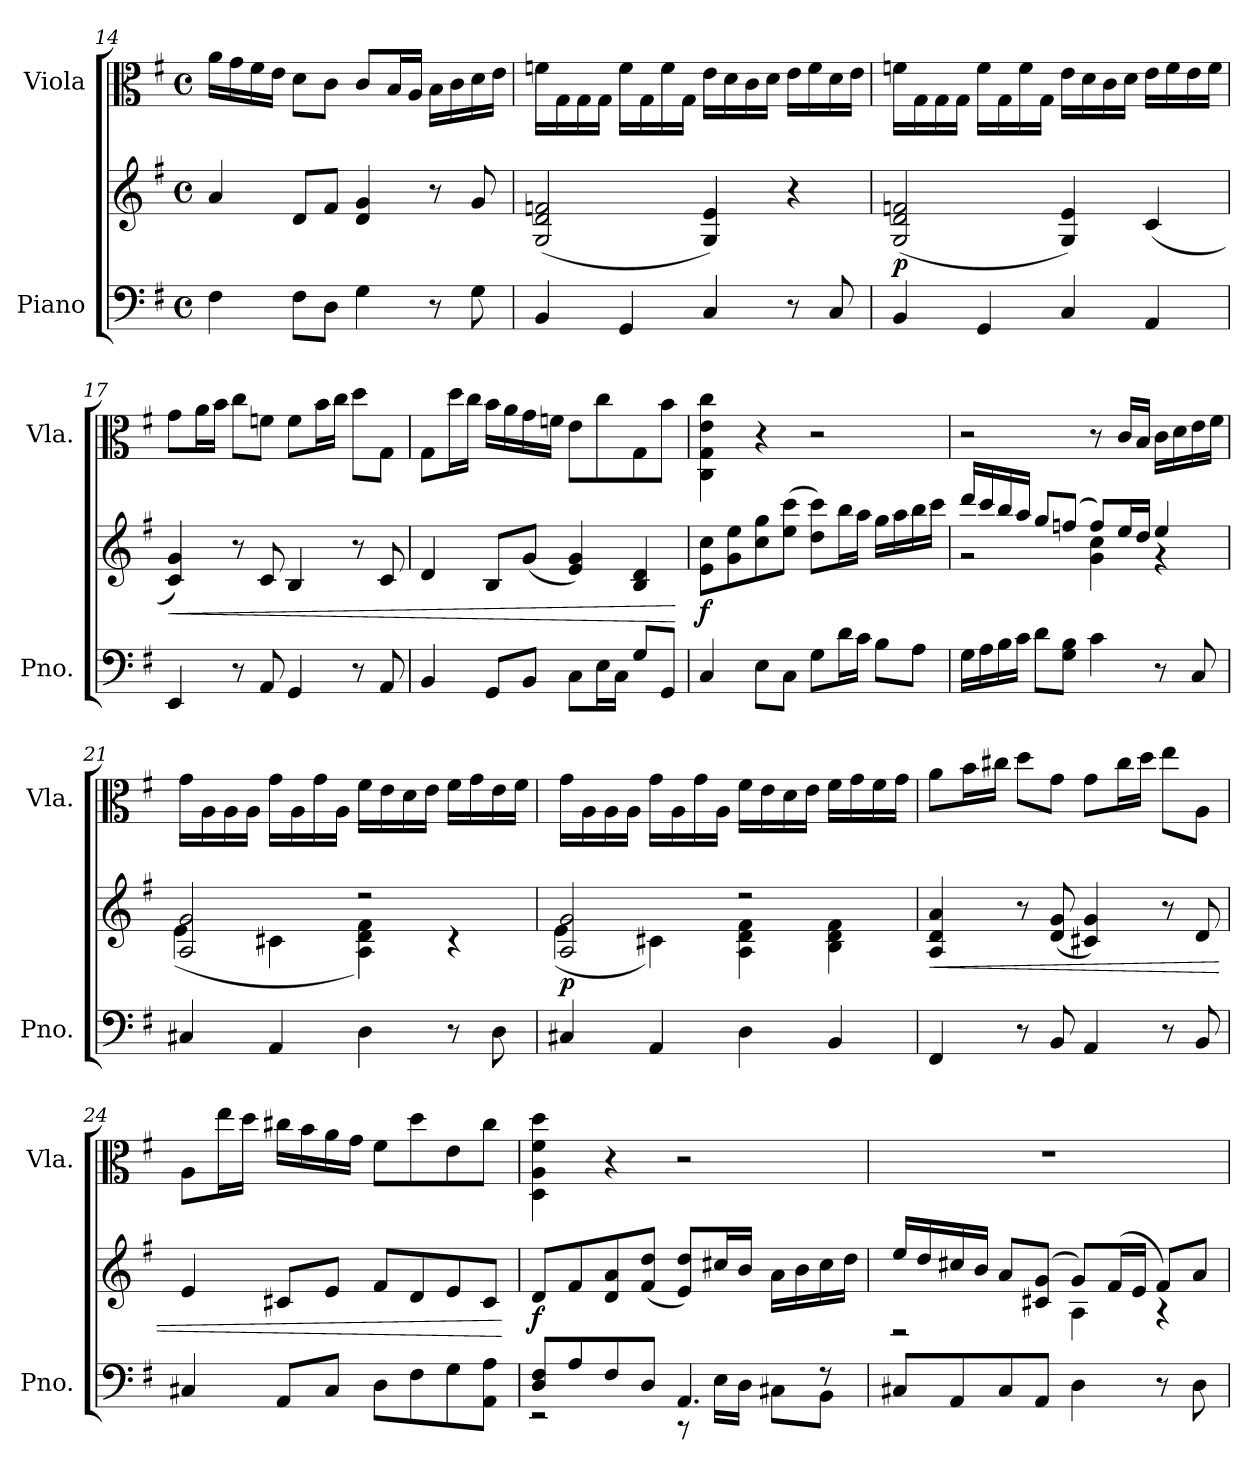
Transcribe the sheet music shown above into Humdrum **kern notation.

**kern	**kern	**dynam	**kern
*part2	*part2	*part2	*part1
*staff3	*staff2	*staff2/3	*staff1
*I"Piano	*	*	*I"Viola
*I'Pno.	*	*	*I'Vla.
!!LO:LB:g=z
*clefF4	*clefG2	*	*clefC3
*k[f#]	*k[f#]	*	*k[f#]
*M4/4	*M4/4	*	*M4/4
*met(c)	*met(c)	*	*met(c)
=14	=14	=14	=14
4F#\	4a/	.	16a\LL
.	.	.	16g\
.	.	.	16f#\
.	.	.	16e\JJ
8F#\L	8d/L	.	8d\L
8D\J	8f#/J	.	8c\J
4G\	4d/ 4g/	.	8c/L
.	.	.	16B/L
.	.	.	16A/JJ
8r	8r	.	16B\LL
.	.	.	16c\
8G\	8g/	.	16d\
.	.	.	16e\JJ
=15	=15	=15	=15
4BB/	(2G/ 2d/ 2fn/	.	16fn\LL
.	.	.	16G\
.	.	.	16G\
.	.	.	16G\JJ
4GG/	.	.	16f\LL
.	.	.	16G\
.	.	.	16f\
.	.	.	16G\JJ
4C/	4G/ 4e/)	.	16e\LL
.	.	.	16d\
.	.	.	16c\
.	.	.	16d\JJ
8r	4r	.	16e\LL
.	.	.	16f\
8C/	.	.	16d\
.	.	.	16e\JJ
!!LO:LB:g=z
=16	=16	=16	=16
!	!	!LO:DY:b	!
4BB/	(2G/ 2d/ 2fn/	p	16fn\LL
.	.	.	16G\
.	.	.	16G\
.	.	.	16G\JJ
4GG/	.	.	16f\LL
.	.	.	16G\
.	.	.	16f\
.	.	.	16G\JJ
4C/	4G/ 4e/)	.	16e\LL
.	.	.	16d\
.	.	.	16c\
.	.	.	16d\JJ
4AA/	(4c/	.	16e\LL
.	.	.	16f\
.	.	.	16e\
.	.	.	16f\JJ
=17	=17	=17	=17
!	!	!LO:HP:b	!
4EE/	4c/ 4g/)	<	8g\L
.	.	.	16a\L
.	.	.	16b\JJ
8r	8r	.	8cc\L
8AA/	8c/	.	8fn\J
4GG/	4B/	.	8f\L
.	.	.	16b\L
.	.	.	16cc\JJ
8r	8r	.	8dd\L
8AA/	8c/	.	8G\J
=18	=18	=18	=18
4BB/	4d/	.	8G\L
.	.	.	16dd\L
.	.	.	16cc\JJ
8GG/L	8B/L	.	16b\LL
.	.	.	16a\
8BB/J	(8g/J	.	16g\
.	.	.	16fn\JJ
8C\L	4e/ 4g/)	.	8e\L
16E\L	.	.	8cc\
16C\JJ	.	.	.
8G/L	4B/ 4d/	.	8G\
8GG/J	.	.	8b\J
.	.	[	.
!!LO:LB:g=z
=19	=19	=19	=19
!	!	!LO:DY:b	!
4C/	8e\ 8cc\L	f	4C\ 4G\ 4e\ 4cc\
.	8g\ 8ee\	.	.
8E\L	8cc\ 8gg\	.	4r
8C\J	(8ee\ 8ccc\J	.	.
8G\L	8dd\ 8ccc\L)	.	2r
16d\L	16bb\L	.	.
16c\JJ	16aa\JJ	.	.
8B\L	16gg\LL	.	.
.	16aa\	.	.
8A\J	16bb\	.	.
.	16ccc\JJ	.	.
=20	=20	=20	=20
*	*^	*	*
16G\LL	16ddd/LL	2r	.	2r
16A\	16ccc/	.	.	.
16B\	16bb/	.	.	.
16c\JJ	16aa/JJ	.	.	.
8d\L	8gg/L	.	.	.
8G\ 8B\J	(8ffn/J	.	.	.
4c\	8ff/L)	4g\ 4cc\	.	8r
.	16ee/L	.	.	16c/LL
.	16dd/JJ	.	.	16B/JJ
8r	4ee/	4r	.	16c\LL
.	.	.	.	16d\
8C/	.	.	.	16e\
.	.	.	.	16f#\JJ
!!LO:PB:g=z
=21	=21	=21	=21	=21
4C#X/	2A/ 2g/	(4e\	.	16g\LL
.	.	.	.	16A\
.	.	.	.	16A\
.	.	.	.	16A\JJ
4AA/	.	4c#X\	.	16g\LL
.	.	.	.	16A\
.	.	.	.	16g\
.	.	.	.	16A\JJ
4D\	2r	4A\ 4d\ 4f#\)	.	16f#\LL
.	.	.	.	16e\
.	.	.	.	16d\
.	.	.	.	16e\JJ
8r	.	4r	.	16f#\LL
.	.	.	.	16g\
8D\	.	.	.	16e\
.	.	.	.	16f#\JJ
=22	=22	=22	=22	=22
!	!	!	!LO:DY:b	!
4C#X/	2A/ 2g/	(4e\	p	16g\LL
.	.	.	.	16A\
.	.	.	.	16A\
.	.	.	.	16A\JJ
4AA/	.	4c#X\)	.	16g\LL
.	.	.	.	16A\
.	.	.	.	16g\
.	.	.	.	16A\JJ
4D\	2r	4A\ 4d\ 4f#\	.	16f#\LL
.	.	.	.	16e\
.	.	.	.	16d\
.	.	.	.	16e\JJ
4BB/	.	4B\ 4d\ 4f#\	.	16f#\LL
.	.	.	.	16g\
.	.	.	.	16f#\
.	.	.	.	16g\JJ
*	*v	*v	*	*
!!LO:LB:g=z
=23	=23	=23	=23
!	!	!LO:HP:b	!
4FF#/	4A/ 4d/ 4a/	<	8a\L
.	.	.	16b\L
.	.	.	16cc#X\JJ
8r	8r	.	8dd\L
8BB/	(8d/ 8g/	.	8g\J
4AA/	4c#X/ 4g/)	.	8g\L
.	.	.	16cc#\L
.	.	.	16dd\JJ
8r	8r	.	8ee\L
8BB/	8d/	.	8A\J
=24	=24	=24	=24
4C#X/	4e/	.	8A\L
.	.	.	16ee\L
.	.	.	16dd\JJ
8AA/L	8c#X/L	.	16cc#X\LL
.	.	.	16b\
8C#/J	8e/J	.	16a\
.	.	.	16g\JJ
8D\L	8f#/L	.	8f#\L
8F#\	8d/	.	8dd\
8G\	8e/	.	8e\
8AA\ 8A\J	8c#/J	.	8cc#\J
.	.	[	.
=25	=25	=25	=25
*^	*	*	*
!	!	!	!LO:DY:b	!
8D/ 8F#/L	2r	8d/L	f	4D\ 4A\ 4f#\ 4dd\
8A/	.	8f#/	.	.
8F#/	.	8d/ 8a/	.	4r
8D/J	.	(8f#/ 8dd/J	.	.
4.AA/	8r	8e/ 8dd/L)	.	2r
.	16E\LL	16cc#X/L	.	.
.	16D\JJ	16b/JJ	.	.
.	8C#X\L	16a\LL	.	.
.	.	16b\	.	.
8r	8BB\J	16cc#\	.	.
.	.	16dd\JJ	.	.
*v	*v	*	*	*
!!LO:LB:g=z
=26	=26	=26	=26
*	*^	*	*
8C#X/L	16ee/LL	2r	.	1r
.	16dd/	.	.	.
8AA/	16cc#X/	.	.	.
.	16b/JJ	.	.	.
8C#/	8a/L	.	.	.
8AA/J	(8c#X/ 8g/J	.	.	.
4D\	8g/L)	4A\	.	.
.	(16f#/L	.	.	.
.	16e/JJ	.	.	.
8r	8f#/L)	4r	.	.
8D\	8a/J	.	.	.
*	*v	*v	*	*
=	=	=	=
*-	*-	*-	*-
